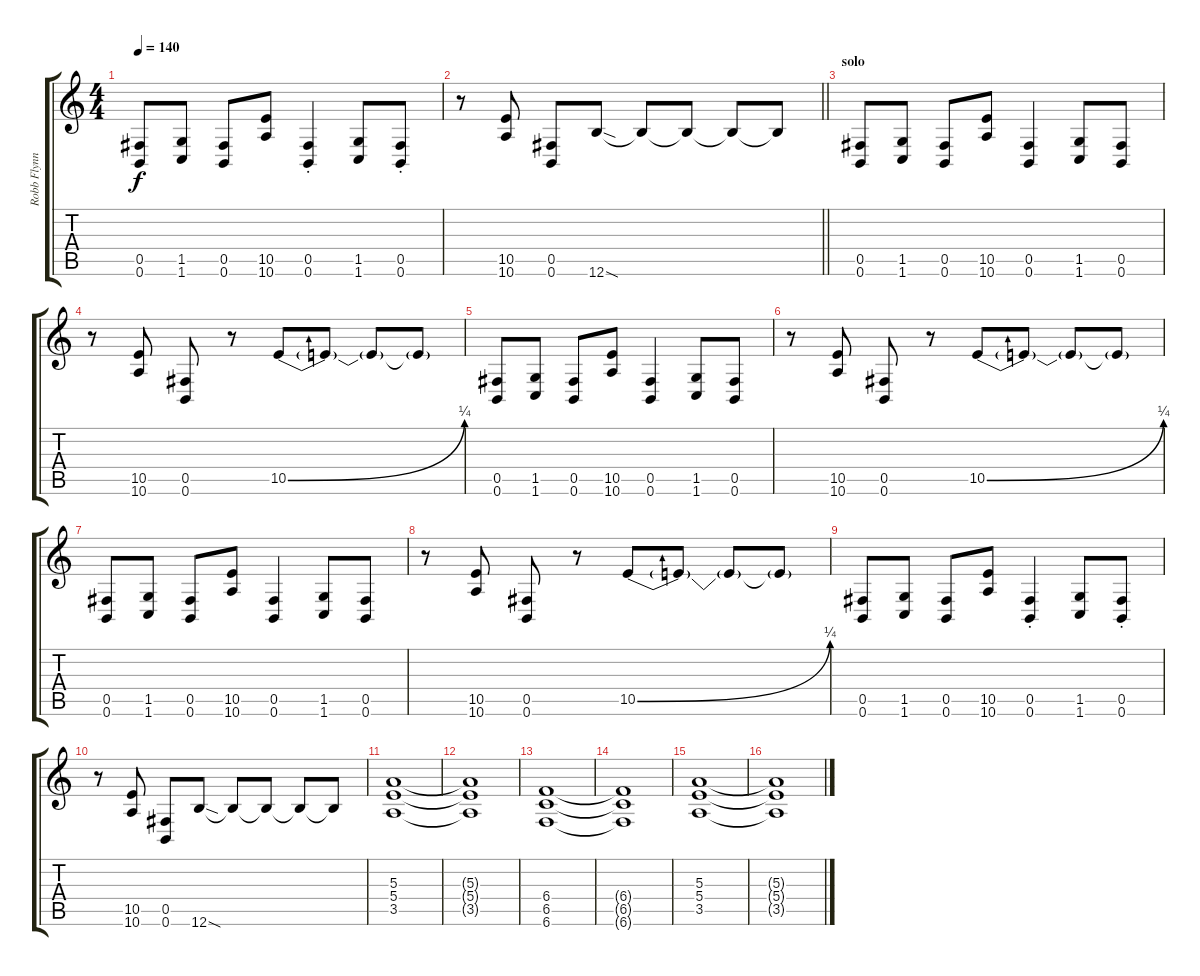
\track ("Robb Flynn" "Robb Flynn") {solo instrument distortionguitar}
\staff {score tabs}
\tuning (Db4 Ab3 E3 B2 Gb2 B1) {hide}
\ts (4 4)
\tempo 140
\clef g2
\ks c
(0.5 0.6).8{dy f} (1.5 1.6).8 (0.5 0.6).8 (10.5 10.6).8 (0.5{st} 0.6{st}).4 (1.5 1.6).8 (0.5{st} 0.6{st}).8 |
\barLineRight lightlight
r.8 (10.5 10.6).8 (0.5 0.6).8 12.6{sod}.8 12.6{t}.8 12.6{t}.8 12.6{t}.8 12.6{t}.8 |
\section ("" "solo")
(0.5 0.6).8 (1.5 1.6).8 (0.5 0.6).8 (10.5 10.6).8 (0.5 0.6).4 (1.5 1.6).8 (0.5 0.6).8 |
r.8 (10.5 10.6).8 (0.5 0.6).8 r.8 10.5{be (bend 0 0 60 1)}.8 10.5{t}.8 10.5{t}.8 10.5{t}.8 |
(0.5 0.6).8 (1.5 1.6).8 (0.5 0.6).8 (10.5 10.6).8 (0.5 0.6).4 (1.5 1.6).8 (0.5 0.6).8 |
r.8 (10.5 10.6).8 (0.5 0.6).8 r.8 10.5{be (bend 0 0 60 1)}.8 10.5{t}.8 10.5{t}.8 10.5{t}.8 |
(0.5 0.6).8 (1.5 1.6).8 (0.5 0.6).8 (10.5 10.6).8 (0.5 0.6).4 (1.5 1.6).8 (0.5 0.6).8 |
r.8 (10.5 10.6).8 (0.5 0.6).8 r.8 10.5{be (bend 0 0 60 1)}.8 10.5{t}.8 10.5{t}.8 10.5{t}.8 |
(0.5 0.6).8 (1.5 1.6).8 (0.5 0.6).8 (10.5 10.6).8 (0.5{st} 0.6{st}).4 (1.5 1.6).8 (0.5{st} 0.6{st}).8 |
r.8 (10.5 10.6).8 (0.5 0.6).8 12.6{sod}.8 12.6{t}.8 12.6{t}.8 12.6{t}.8 12.6{t}.8 |
(5.3 5.4 3.5).1 |
(5.3{t} 5.4{t} 3.5{t}).1 |
(6.4 6.5 6.6).1 |
(6.4{t} 6.5{t} 6.6{t}).1 |
(5.3 5.4 3.5).1 |
(5.3{t} 5.4{t} 3.5{t}).1
